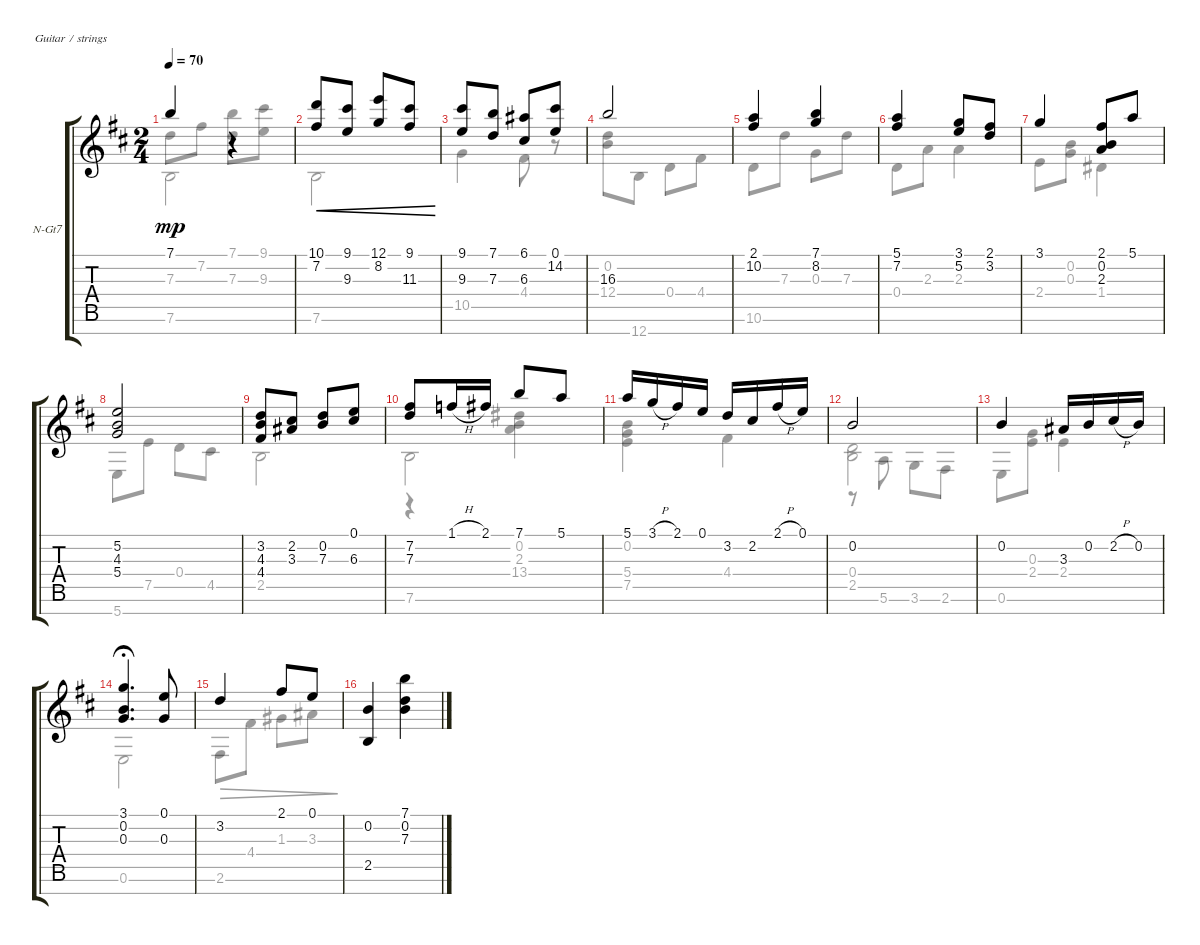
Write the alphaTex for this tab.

\defaultSystemsLayout 4
\bracketExtendMode groupsimilarinstruments
\firstSystemTrackNameOrientation horizontal
\otherSystemsTrackNameOrientation horizontal
\track ("Nylon Guitar" "N-Gt7") {instrument acousticguitarnylon}
\staff {score tabs}
\tuning (E4 B3 G3 D3 A2 E2 B1)
\voice
\ts (2 4)
\tempo 70
\clef g2
\ks d
7.1.4{dy mp} r.4 |
(7.2 10.1).8{cre} (9.1 9.3).8{cre} (8.2 12.1).8{cre} (11.3 9.1).8{cre} |
(9.1 9.3).8 (7.3 7.1).8 (6.1 6.3).8 (0.1 14.2).8 |
16.3.2 |
(2.1 10.2).4 (8.2 7.1).4 |
(7.2 5.1).4 (3.1 5.2).8 (2.1 3.2).8 |
3.1.4 (2.1 0.2 2.3).8 5.1.8 |
(5.2 4.3 5.4).2 |
(4.4 4.3 3.2).8 (2.2 3.3).8 (0.2 7.3).8 (6.3 0.1).8 |
(7.2 7.3).8 1.1{h}.16 2.1.16 7.1.8 5.1.8 |
5.1.16 3.1{h}.16 2.1.16 0.1.16 3.2.16 2.2.16 2.1{h}.16 0.1.16 |
0.2.2 |
0.2.4 3.3.16 0.2.16 2.2{h}.16 0.2.16 |
(3.1 0.2 0.3).4{d fermata (medium 0.5)} (0.3 0.1).8 |
3.2.4 2.1.8 0.1.8 |
(2.5 0.2).4 (0.2 7.3 7.1).4
\voice
\clef g2
\ottava regular
\simile none
\ks d
7.6.2{dy mp} |
7.6.2 |
10.5.4 4.4.8 r.8 |
(12.4 0.2).8 12.7.8 0.4.8 4.4.8 |
10.6.8 7.3.8 0.3.8 7.3.8 |
0.4.8 2.3.8 2.3.4 |
2.4.8 (0.3 0.2).8 1.4.4 |
5.7.8 7.5.8 0.4.8 4.5.8 |
2.5.2 |
7.6.2 |
(7.5 5.4 0.2).4 4.4.4 |
(0.4 2.5).2 |
0.6.8 (2.4 0.3).8 2.4.4 |
0.6.2{fermata (medium 0.5)} |
2.6.8{dec} 4.4.8{dec} 1.3.8{dec} 3.3.8{dec} |
\voice
\clef g2
\ottava regular
\simile none
\ks d
7.3.8{dy mp} 7.2.8 (7.3 7.1).8 (9.1 9.3).8 |
|
|
|
|
|
|
|
|
r.4 (2.3 0.2 13.4).4 |
|
r.8 5.6.8 3.6.8 2.6.8 |
|
|
|
